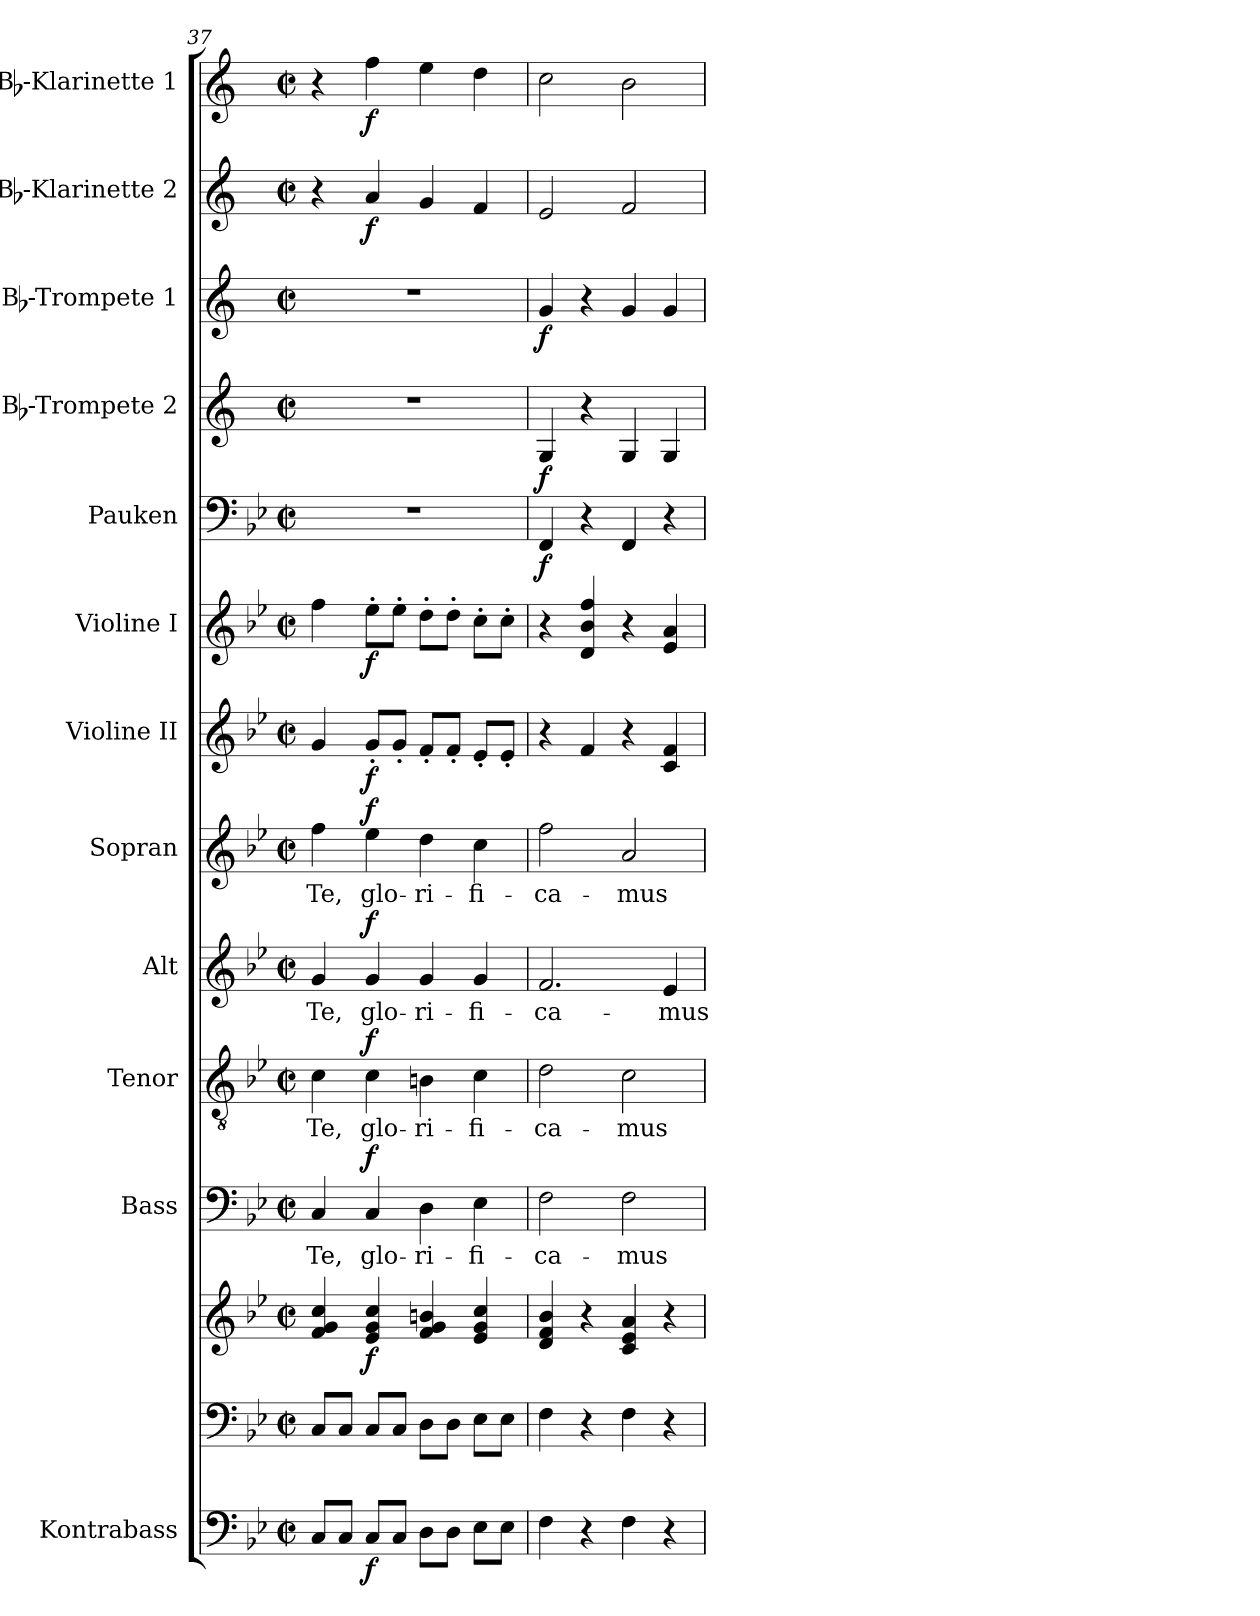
**kern	**dynam	**kern	**kern	**dynam	**kern	**text	**dynam	**kern	**text	**dynam	**kern	**text	**dynam	**kern	**text	**dynam	**kern	**dynam	**kern	**dynam	**kern	**dynam	**kern	**dynam	**kern	**dynam	**kern	**dynam	**kern	**dynam
*part13	*part13	*part12	*part12	*part12	*part11	*part11	*part11	*part10	*part10	*part10	*part9	*part9	*part9	*part8	*part8	*part8	*part7	*part7	*part6	*part6	*part5	*part5	*part4	*part4	*part3	*part3	*part2	*part2	*part1	*part1
*staff14	*staff14	*staff13	*staff12	*staff12/13	*staff11	*staff11	*staff11	*staff10	*staff10	*staff10	*staff9	*staff9	*staff9	*staff8	*staff8	*staff8	*staff7	*staff7	*staff6	*staff6	*staff5	*staff5	*staff4	*staff4	*staff3	*staff3	*staff2	*staff2	*staff1	*staff1
*I"Kontrabass	*	*	*	*	*I"Bass	*	*	*I"Tenor	*	*	*I"Alt	*	*	*I"Sopran	*	*	*I"Violine II	*	*I"Violine I	*	*I"Pauken	*	*I"Bb-Trompete 2	*	*I"Bb-Trompete 1	*	*I"Bb-Klarinette 2	*	*I"Bb-Klarinette 1	*
*I'Kb.	*	*	*	*	*I'B.	*	*	*I'T.	*	*	*I'A.	*	*	*I'S.	*	*	*I'Vl. II	*	*I'Vl. I	*	*I'Pk.	*	*I'Bb Trp. 2	*	*I'Bb Trp. 1	*	*I'Bb Kl. 2	*	*I'Bb Kl. 1	*
*clefF4	*	*clefF4	*clefG2	*	*clefF4	*	*	*clefGv2	*	*	*clefG2	*	*	*clefG2	*	*	*clefG2	*	*clefG2	*	*clefF4	*	*clefG2	*	*clefG2	*	*clefG2	*	*clefG2	*
*ITrd7c12	*	*	*	*	*	*	*	*	*	*	*	*	*	*	*	*	*	*	*	*	*	*	*ITrd1c2	*	*ITrd1c2	*	*ITrd1c2	*	*ITrd1c2	*
*k[b-e-]	*	*k[b-e-]	*k[b-e-]	*	*k[b-e-]	*	*	*k[b-e-]	*	*	*k[b-e-]	*	*	*k[b-e-]	*	*	*k[b-e-]	*	*k[b-e-]	*	*k[b-e-]	*	*k[b-e-]	*	*k[b-e-]	*	*k[b-e-]	*	*k[b-e-]	*
*B-:	*	*B-:	*B-:	*	*B-:	*	*	*B-:	*	*	*B-:	*	*	*B-:	*	*	*B-:	*	*B-:	*	*B-:	*	*B-:	*	*B-:	*	*B-:	*	*B-:	*
*M2/2	*	*M2/2	*M2/2	*	*M2/2	*	*	*M2/2	*	*	*M2/2	*	*	*M2/2	*	*	*M2/2	*	*M2/2	*	*M2/2	*	*M2/2	*	*M2/2	*	*M2/2	*	*M2/2	*
*met(c|)	*	*met(c|)	*met(c|)	*	*met(c|)	*	*	*met(c|)	*	*	*met(c|)	*	*	*met(c|)	*	*	*met(c|)	*	*met(c|)	*	*met(c|)	*	*met(c|)	*	*met(c|)	*	*met(c|)	*	*met(c|)	*
=37	=37	=37	=37	=37	=37	=37	=37	=37	=37	=37	=37	=37	=37	=37	=37	=37	=37	=37	=37	=37	=37	=37	=37	=37	=37	=37	=37	=37	=37	=37
!	!	!	!	!	!	!LO:LY:b	!	!	!LO:LY:b	!	!	!LO:LY:b	!	!	!LO:LY:b	!	!	!	!	!	!	!	!	!	!	!	!	!	!	!
8CC/L	.	8C/L	4f/ 4g/ 4cc/	.	4C/	Te,	.	4c\	Te,	.	4g/	Te,	.	4ff\	Te,	.	4g/	.	4ff\	.	1r	.	1r	.	1r	.	4r	.	4r	.
8CC/J	.	8C/J	.	.	.	.	.	.	.	.	.	.	.	.	.	.	.	.	.	.	.	.	.	.	.	.	.	.	.	.
!	!LO:DY:b	!	!	!LO:DY:b	!	!LO:LY:b	!LO:DY:a	!	!LO:LY:b	!LO:DY:a	!	!LO:LY:b	!LO:DY:a	!	!LO:LY:b	!LO:DY:a	!	!LO:DY:b	!	!LO:DY:b	!	!	!	!	!	!	!	!LO:DY:b	!	!LO:DY:b
8CC/L	f	8C/L	4e-/ 4g/ 4cc/	f	4C/	glo-	f	4c\	glo-	f	4g/	glo-	f	4ee-\	glo-	f	8g'</L	f	8ee-'>\L	f	.	.	.	.	.	.	4g/	f	4ee-\	f
8CC/J	.	8C/J	.	.	.	.	.	.	.	.	.	.	.	.	.	.	8g'</J	.	8ee-'>\J	.	.	.	.	.	.	.	.	.	.	.
!	!	!	!	!	!	!LO:LY:b	!	!	!LO:LY:b	!	!	!LO:LY:b	!	!	!LO:LY:b	!	!	!	!	!	!	!	!	!	!	!	!	!	!	!
8DD\L	.	8D\L	4f/ 4g/ 4bn/	.	4D\	-ri-	.	4Bn\	-ri-	.	4g/	-ri-	.	4dd\	-ri-	.	8f'</L	.	8dd'>\L	.	.	.	.	.	.	.	4f/	.	4dd\	.
8DD\J	.	8D\J	.	.	.	.	.	.	.	.	.	.	.	.	.	.	8f'</J	.	8dd'>\J	.	.	.	.	.	.	.	.	.	.	.
!	!	!	!	!	!	!LO:LY:b	!	!	!LO:LY:b	!	!	!LO:LY:b	!	!	!LO:LY:b	!	!	!	!	!	!	!	!	!	!	!	!	!	!	!
8EE-\L	.	8E-\L	4e-/ 4g/ 4cc/	.	4E-\	-fi-	.	4c\	-fi-	.	4g/	-fi-	.	4cc\	-fi-	.	8e-'</L	.	8cc'>\L	.	.	.	.	.	.	.	4e-/	.	4cc\	.
8EE-\J	.	8E-\J	.	.	.	.	.	.	.	.	.	.	.	.	.	.	8e-'</J	.	8cc'>\J	.	.	.	.	.	.	.	.	.	.	.
=38	=38	=38	=38	=38	=38	=38	=38	=38	=38	=38	=38	=38	=38	=38	=38	=38	=38	=38	=38	=38	=38	=38	=38	=38	=38	=38	=38	=38	=38	=38
!	!	!	!	!	!	!LO:LY:b	!	!	!LO:LY:b	!	!	!LO:LY:b	!	!	!LO:LY:b	!	!	!	!	!	!	!LO:DY:b	!	!LO:DY:b	!	!LO:DY:b	!	!	!	!
4FF\	.	4F\	4d/ 4f/ 4b-/	.	2F\	-ca-	.	2d\	-ca-	.	2.f/	-ca-	.	2ff\	-ca-	.	4r	.	4r	.	4FF/	f	4F/	f	4f/	f	2d/	.	2b-\	.
4r	.	4r	4r	.	.	.	.	.	.	.	.	.	.	.	.	.	4f/	.	4d/ 4b-/ 4ff/	.	4r	.	4r	.	4r	.	.	.	.	.
!	!	!	!	!	!	!LO:LY:b	!	!	!LO:LY:b	!	!	!	!	!	!LO:LY:b	!	!	!	!	!	!	!	!	!	!	!	!	!	!	!
4FF\	.	4F\	4c/ 4e-/ 4a/	.	2F\	-mus	.	2c\	-mus	.	.	.	.	2a/	-mus	.	4r	.	4r	.	4FF/	.	4F/	.	4f/	.	2e-/	.	2a\	.
!	!	!	!	!	!	!	!	!	!	!	!	!LO:LY:b	!	!	!	!	!	!	!	!	!	!	!	!	!	!	!	!	!	!
4r	.	4r	4r	.	.	.	.	.	.	.	4e-/	-mus	.	.	.	.	4c/ 4f/	.	4e-/ 4a/	.	4r	.	4F/	.	4f/	.	.	.	.	.
=	=	=	=	=	=	=	=	=	=	=	=	=	=	=	=	=	=	=	=	=	=	=	=	=	=	=	=	=	=	=
*-	*-	*-	*-	*-	*-	*-	*-	*-	*-	*-	*-	*-	*-	*-	*-	*-	*-	*-	*-	*-	*-	*-	*-	*-	*-	*-	*-	*-	*-	*-
